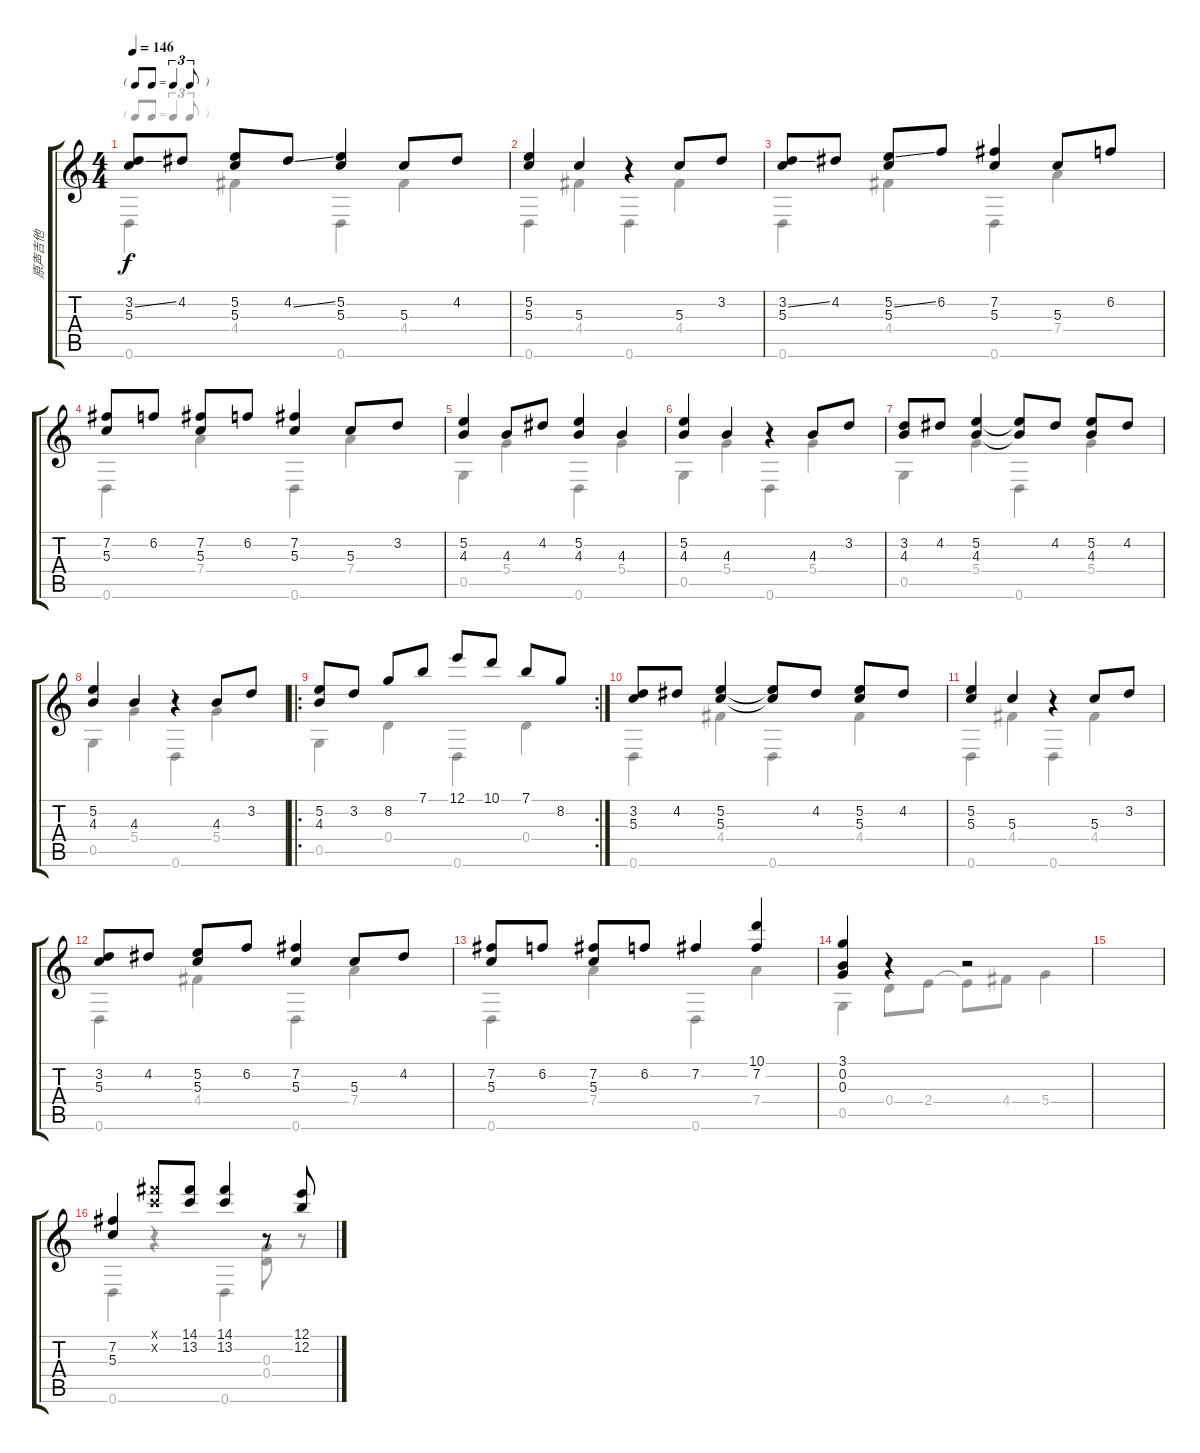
\track ("原声吉他" "原声吉他") {instrument acousticguitarsteel}
\staff {score tabs}
\tuning (E4 B3 G3 D3 G2 D2) {hide}
\voice
\ts (4 4)
\tf triplet8th
\tempo 146
\clef g2
\ks c
(3.2{ss} 5.3).8{dy f} 4.2.8 (5.2 5.3).8 4.2{ss}.8 (5.2 5.3).4 5.3.8 4.2.8 |
(5.2 5.3).4 5.3.4 r.4 5.3.8 3.2.8 |
(3.2{ss} 5.3).8 4.2.8 (5.2{ss} 5.3).8 6.2.8 (7.2 5.3).4 5.3.8 6.2.8 |
(7.2 5.3).8 6.2.8 (7.2 5.3).8 6.2.8 (7.2 5.3).4 5.3.8 3.2.8 |
(5.2 4.3).4 4.3.8 4.2.8 (5.2 4.3).4 4.3.4 |
(5.2 4.3).4 4.3.4 r.4 4.3.8 3.2.8 |
(3.2 4.3).8 4.2.8 (5.2 4.3).4 (5.2{t} 4.3{t}).8 4.2.8 (5.2 4.3).8 4.2.8 |
(5.2 4.3).4 4.3.4 r.4 4.3.8 3.2.8 |
\ro
\rc 2
(5.2 4.3).8 3.2.8 8.2.8 7.1.8 12.1.8 10.1.8 7.1.8 8.2.8 |
(3.2 5.3).8 4.2.8 (5.2 5.3).4 (5.2{t} 5.3{t}).8 4.2.8 (5.2 5.3).8 4.2.8 |
(5.2 5.3).4 5.3.4 r.4 5.3.8 3.2.8 |
(3.2 5.3).8 4.2.8 (5.2 5.3).8 6.2.8 (7.2 5.3).4 5.3.8 4.2.8 |
(7.2 5.3).8 6.2.8 (7.2 5.3).8 6.2.8 7.2.4 (10.1 7.2).4 |
(3.1 0.2 0.3).4 r.4 r.2 |
|
(7.2 5.3).4 (14.1{x} 13.2{x}).8 (14.1 13.2).8 (14.1 13.2).4 r.8 (12.1 12.2).8
\voice
\clef g2
\ottava regular
\simile none
\ks c
0.6.4{dy f} 4.4.4 0.6.4 4.4.4 |
0.6.4 4.4.4 0.6.4 4.4.4 |
0.6.4 4.4.4 0.6.4 7.4.4 |
0.6.4 7.4.4 0.6.4 7.4.4 |
0.5.4 5.4.4 0.6.4 5.4.4 |
0.5.4 5.4.4 0.6.4 5.4.4 |
0.5.4 5.4.4 0.6.4 5.4.4 |
0.5.4 5.4.4 0.6.4 5.4.4 |
0.5.4 0.4.4 0.6.4 0.4.4 |
0.6.4 4.4.4 0.6.4 4.4.4 |
0.6.4 4.4.4 0.6.4 4.4.4 |
0.6.4 4.4.4 0.6.4 7.4.4 |
0.6.4 7.4.4 0.6.4 7.4.4 |
0.5.4 0.4.8 2.4.8 2.4{t}.8 4.4.8 5.4.4 |
|
0.6.4 r.4 0.6.4 (0.3 0.4).8 r.8
